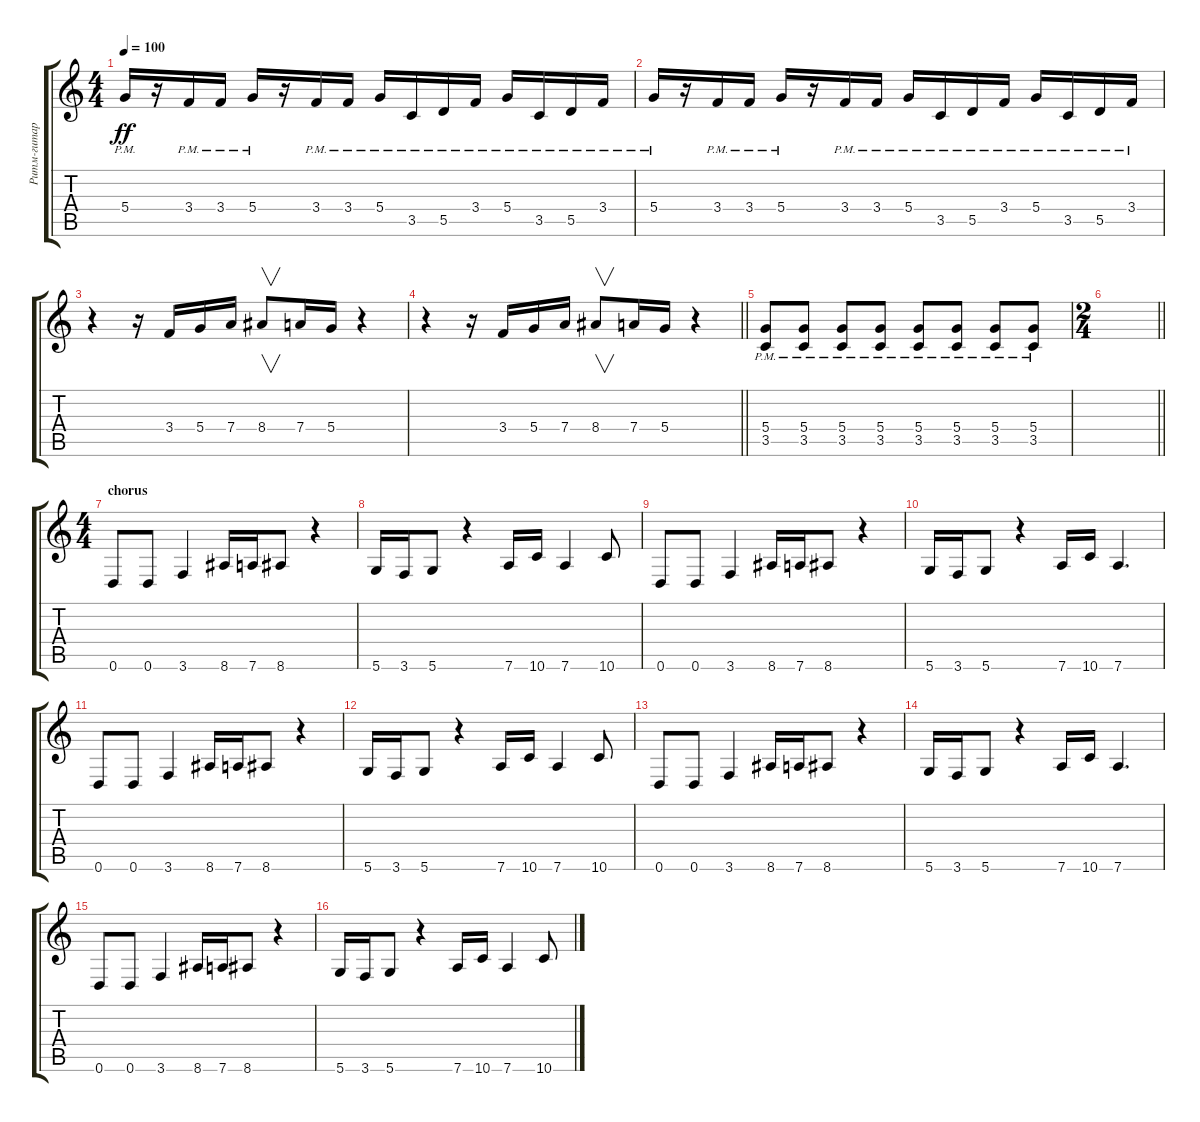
\track ("Ритм-гитара (Правая) " "Ритм-гитар") {instrument distortionguitar}
\staff {score tabs}
\tuning (D4 B3 G3 D3 A2 D2) {hide}
\ts (4 4)
\tempo 100
\clef g2
\ks c
5.4{pm}.16{dy ff} r.16 3.4{pm}.16 3.4{pm}.16 5.4{pm}.16 r.16 3.4{pm}.16 3.4{pm}.16 5.4{pm}.16 3.5{pm}.16 5.5{pm}.16 3.4{pm}.16 5.4{pm}.16 3.5{pm}.16 5.5{pm}.16 3.4{pm}.16 |
5.4{pm}.16 r.16 3.4{pm}.16 3.4{pm}.16 5.4{pm}.16 r.16 3.4{pm}.16 3.4{pm}.16 5.4{pm}.16 3.5{pm}.16 5.5{pm}.16 3.4{pm}.16 5.4{pm}.16 3.5{pm}.16 5.5{pm}.16 3.4{pm}.16 |
r.4 r.16 3.4.16 5.4.16 7.4.16 8.4.8{v} 7.4.16 5.4.16 r.4 |
\barLineRight lightlight
r.4 r.16 3.4.16 5.4.16 7.4.16 8.4.8{v} 7.4.16 5.4.16 r.4 |
(5.4 3.5{pm}).8 (5.4 3.5{pm}).8 (5.4 3.5{pm}).8 (5.4 3.5{pm}).8 (5.4 3.5{pm}).8 (5.4 3.5{pm}).8 (5.4 3.5{pm}).8 (5.4 3.5{pm}).8 |
\ts (2 4)
\barLineRight lightlight
|
\ts (4 4)
\section ("" "chorus")
0.6.8 0.6.8 3.6.4 8.6.16 7.6.16 8.6.8 r.4 |
5.6.16 3.6.16 5.6.8 r.4 7.6.16 10.6.16 7.6.4 10.6.8 |
0.6.8 0.6.8 3.6.4 8.6.16 7.6.16 8.6.8 r.4 |
5.6.16 3.6.16 5.6.8 r.4 7.6.16 10.6.16 7.6.4{d} |
0.6.8 0.6.8 3.6.4 8.6.16 7.6.16 8.6.8 r.4 |
5.6.16 3.6.16 5.6.8 r.4 7.6.16 10.6.16 7.6.4 10.6.8 |
0.6.8 0.6.8 3.6.4 8.6.16 7.6.16 8.6.8 r.4 |
5.6.16 3.6.16 5.6.8 r.4 7.6.16 10.6.16 7.6.4{d} |
0.6.8 0.6.8 3.6.4 8.6.16 7.6.16 8.6.8 r.4 |
5.6.16 3.6.16 5.6.8 r.4 7.6.16 10.6.16 7.6.4 10.6.8
